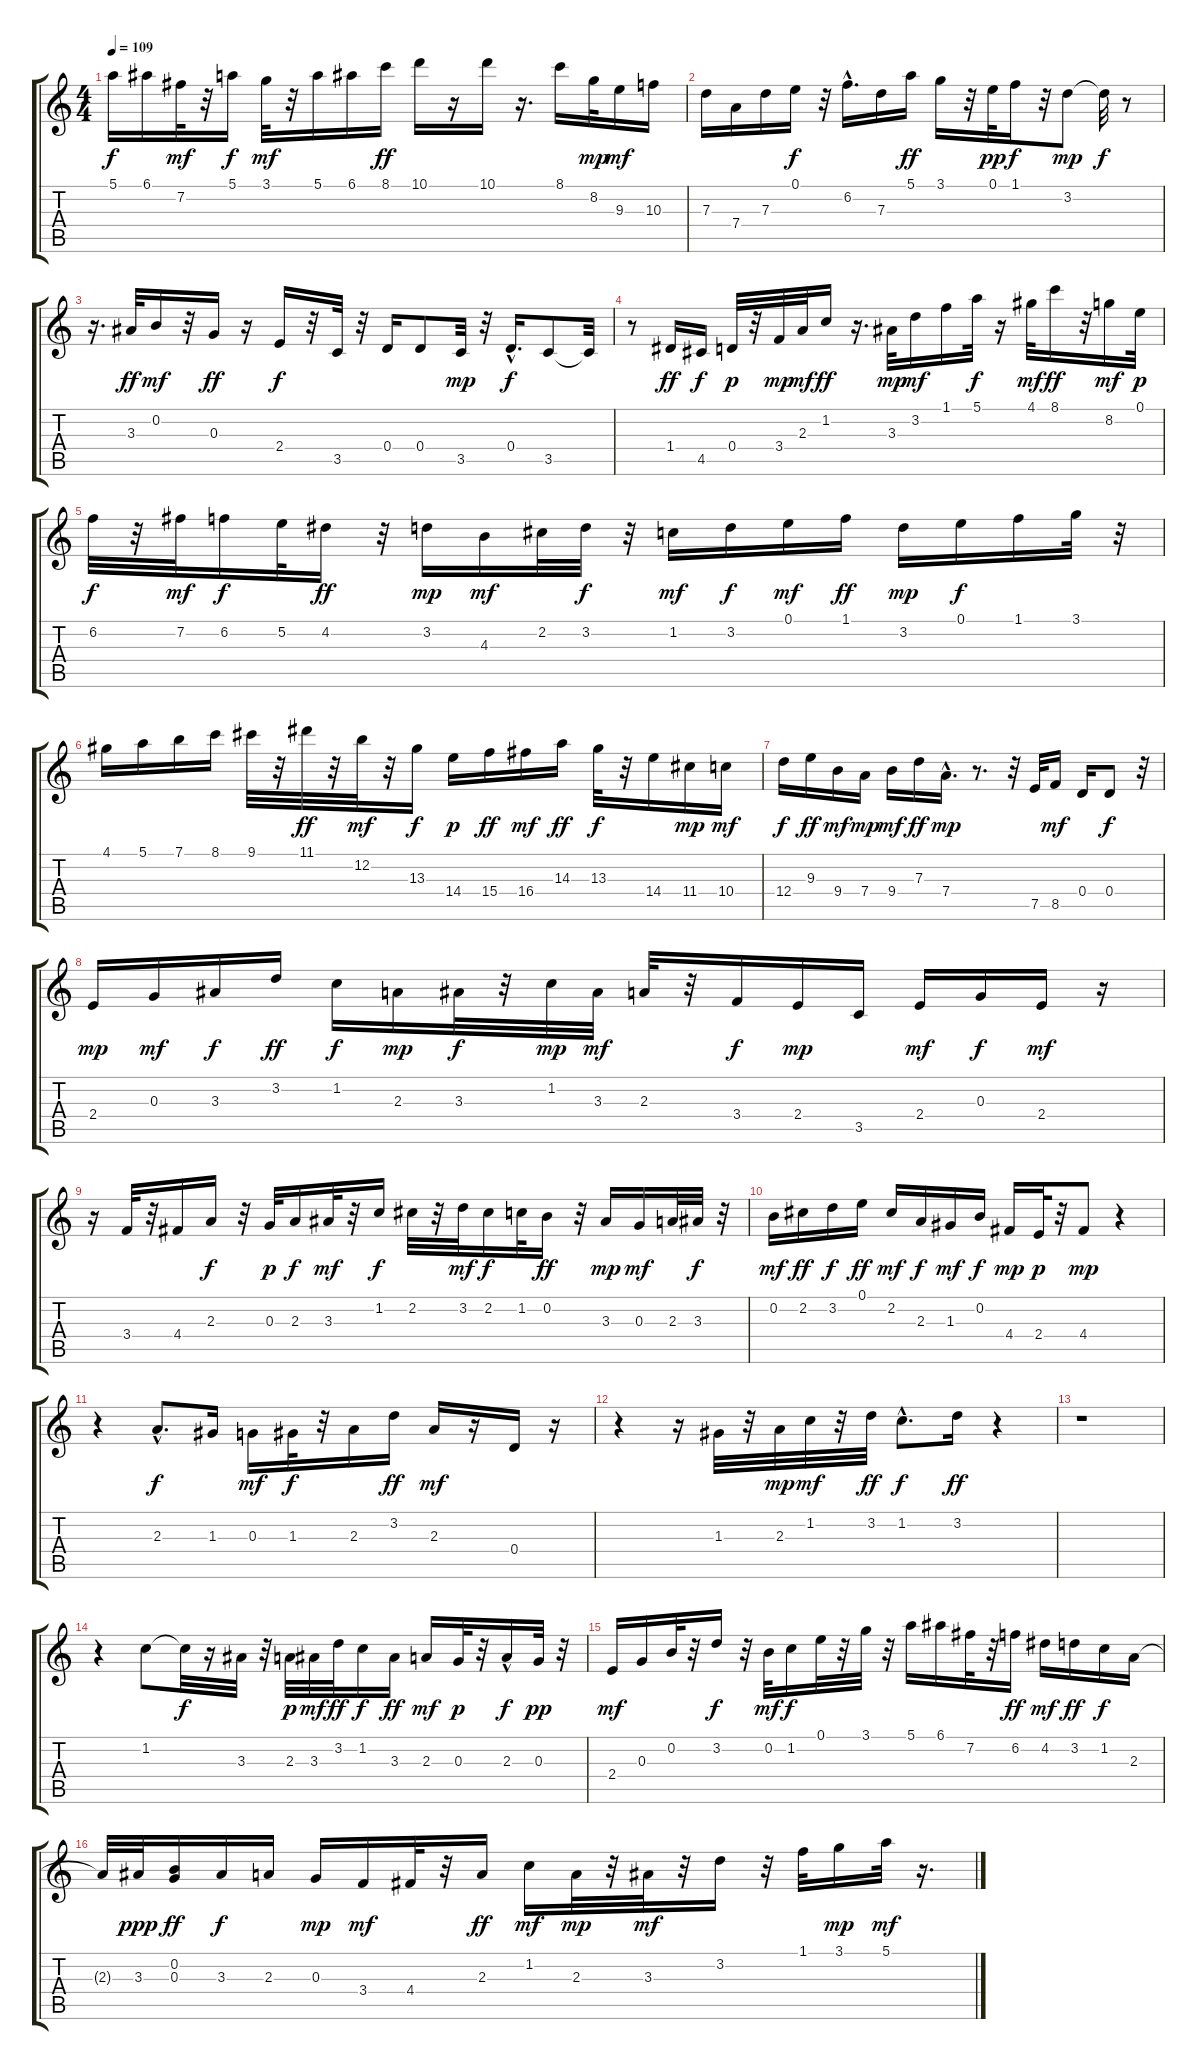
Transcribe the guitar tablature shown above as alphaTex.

\track "" {instrument acousticguitarnylon}
\staff {score tabs}
\tuning (E4 B3 G3 D3 A2 E2) {hide}
\ts (4 4)
\tempo 109
\clef g2
\ks c
5.1.16{dy f} 6.1.16 7.2.32{dy mf} r.32 5.1.16{dy f} 3.1.32{dy mf} r.32 5.1.16 6.1.16 8.1.16{dy ff} 10.1.16 r.16 10.1.16 r.16{d} 8.1.16 8.2.32{dy mp} 9.3.16{dy mf} 10.3.16 |
7.3.16 7.4.16 7.3.16 0.1.16{dy f} r.32 6.2{hac}.16{d} 7.3.16 5.1.16{dy ff} 3.1.16 r.32 0.1.32{dy pp} 1.1.16{dy f} r.32 3.2.8{dy mp} 3.2{t}.32{dy f} r.8 |
r.16{d} 3.3.32{dy ff} 0.2.16{dy mf} r.32 0.3.16{dy ff} r.16 2.4.16{dy f} r.32 3.5.32 r.32 0.4.16 0.4.8 3.5.32{dy mp} r.32 0.4{hac}.16{d dy f} 3.5.8 3.5{t}.32 |
r.8 1.4.16{dy ff} 4.5.16{dy f} 0.4.32{dy p} r.32 3.4.32{dy mp} 2.3.32{dy mf} 1.2.16{dy ff} r.16{d} 3.3.32{dy mp} 3.2.16{dy mf} 1.1.16 5.1.32{dy f} r.16 4.1.32{dy mf} 8.1.16{dy ff} r.32 8.2.16{dy mf} 0.1.32{dy p} |
6.2.32{dy f} r.32 7.2.32{dy mf} 6.2.16{dy f} 5.2.32 4.2.16{dy ff} r.32 3.2.16{dy mp} 4.3.16{dy mf} 2.2.32 3.2.32{dy f} r.32 1.2.16{dy mf} 3.2.16{dy f} 0.1.16{dy mf} 1.1.16{dy ff} 3.2.16{dy mp} 0.1.16{dy f} 1.1.16 3.1.32 r.32 |
4.1.16 5.1.16 7.1.16 8.1.16 9.1.32 r.32 11.1.32{dy ff} r.32 12.2.32{dy mf} r.32 13.3.16{dy f} 14.4.16{dy p} 15.4.16{dy ff} 16.4.16{dy mf} 14.3.16{dy ff} 13.3.32{dy f} r.32 14.4.16 11.4.16{dy mp} 10.4.16{dy mf} |
12.4.16{dy f} 9.3.16{dy ff} 9.4.16{dy mf} 7.4.16{dy mp} 9.4.16{dy mf} 7.3.16{dy ff} 7.4{hac}.16{d dy mp} r.8{d} r.32 7.5.32 8.5.16{dy mf} 0.4.16 0.4.8{dy f} r.32 |
2.4.16{dy mp} 0.3.16{dy mf} 3.3.16{dy f} 3.2.16{dy ff} 1.2.16{dy f} 2.3.16{dy mp} 3.3.32{dy f} r.32 1.2.32{dy mp} 3.3.32{dy mf} 2.3.32 r.32 3.4.16{dy f} 2.4.16{dy mp} 3.5.16 2.4.16{dy mf} 0.3.16{dy f} 2.4.16{dy mf} r.16 |
r.16 3.4.32 r.32 4.4.16 2.3.16{dy f} r.32 0.3.32{dy p} 2.3.16{dy f} 3.3.32{dy mf} r.32 1.2.16{dy f} 2.2.32 r.32 3.2.32{dy mf} 2.2.16{dy f} 1.2.32 0.2.16{dy ff} r.32 3.3.16{dy mp} 0.3.16{dy mf} 2.3.32 3.3.32{dy f} r.32 |
0.2.16{dy mf} 2.2.16{dy ff} 3.2.16{dy f} 0.1.16{dy ff} 2.2.16{dy mf} 2.3.16{dy f} 1.3.16{dy mf} 0.2.16{dy f} 4.4.16{dy mp} 2.4.32{dy p} r.32 4.4.8{dy mp} r.4 |
r.4 2.3{hac}.8{d dy f} 1.3.16 0.3.16{dy mf} 1.3.32{dy f} r.32 2.3.16 3.2.16{dy ff} 2.3.16{dy mf} r.16 0.4.16 r.16 |
r.4 r.16 1.3.32 r.32 2.3.32{dy mp} 1.2.32{dy mf} r.32 3.2.32{dy ff} 1.2{hac}.8{d dy f} 3.2.16{dy ff} r.4 |
r.1 |
r.4 1.2.8 1.2{t}.32{dy f} r.16 3.3.32 r.32 2.3.32{dy p} 3.3.32{dy mf} 3.2.32{dy ff} 1.2.16{dy f} 3.3.16{dy ff} 2.3.16{dy mf} 0.3.32{dy p} r.32 2.3{hac}.16{dy f} 0.3.32{dy pp} r.32 |
2.4.16{dy mf} 0.3.16 0.2.32 r.32 3.2.16{dy f} r.32 0.2.32{dy mf} 1.2.16{dy f} 0.1.32 r.32 3.1.32 r.32 5.1.16 6.1.16 7.2.32 r.32 6.2.16{dy ff} 4.2.16{dy mf} 3.2.16{dy ff} 1.2.16{dy f} 2.3.16 |
2.3{t}.32 3.3.32{dy ppp} (0.2 0.3).16{dy ff} 3.3.16{dy f} 2.3.16 0.3.16{dy mp} 3.4.16{dy mf} 4.4.32 r.32 2.3.16{dy ff} 1.2.16{dy mf} 2.3.32{dy mp} r.32 3.3.32{dy mf} r.32 3.2.16 r.32 1.1.32 3.1.16{dy mp} 5.1.32{dy mf} r.16{d}
